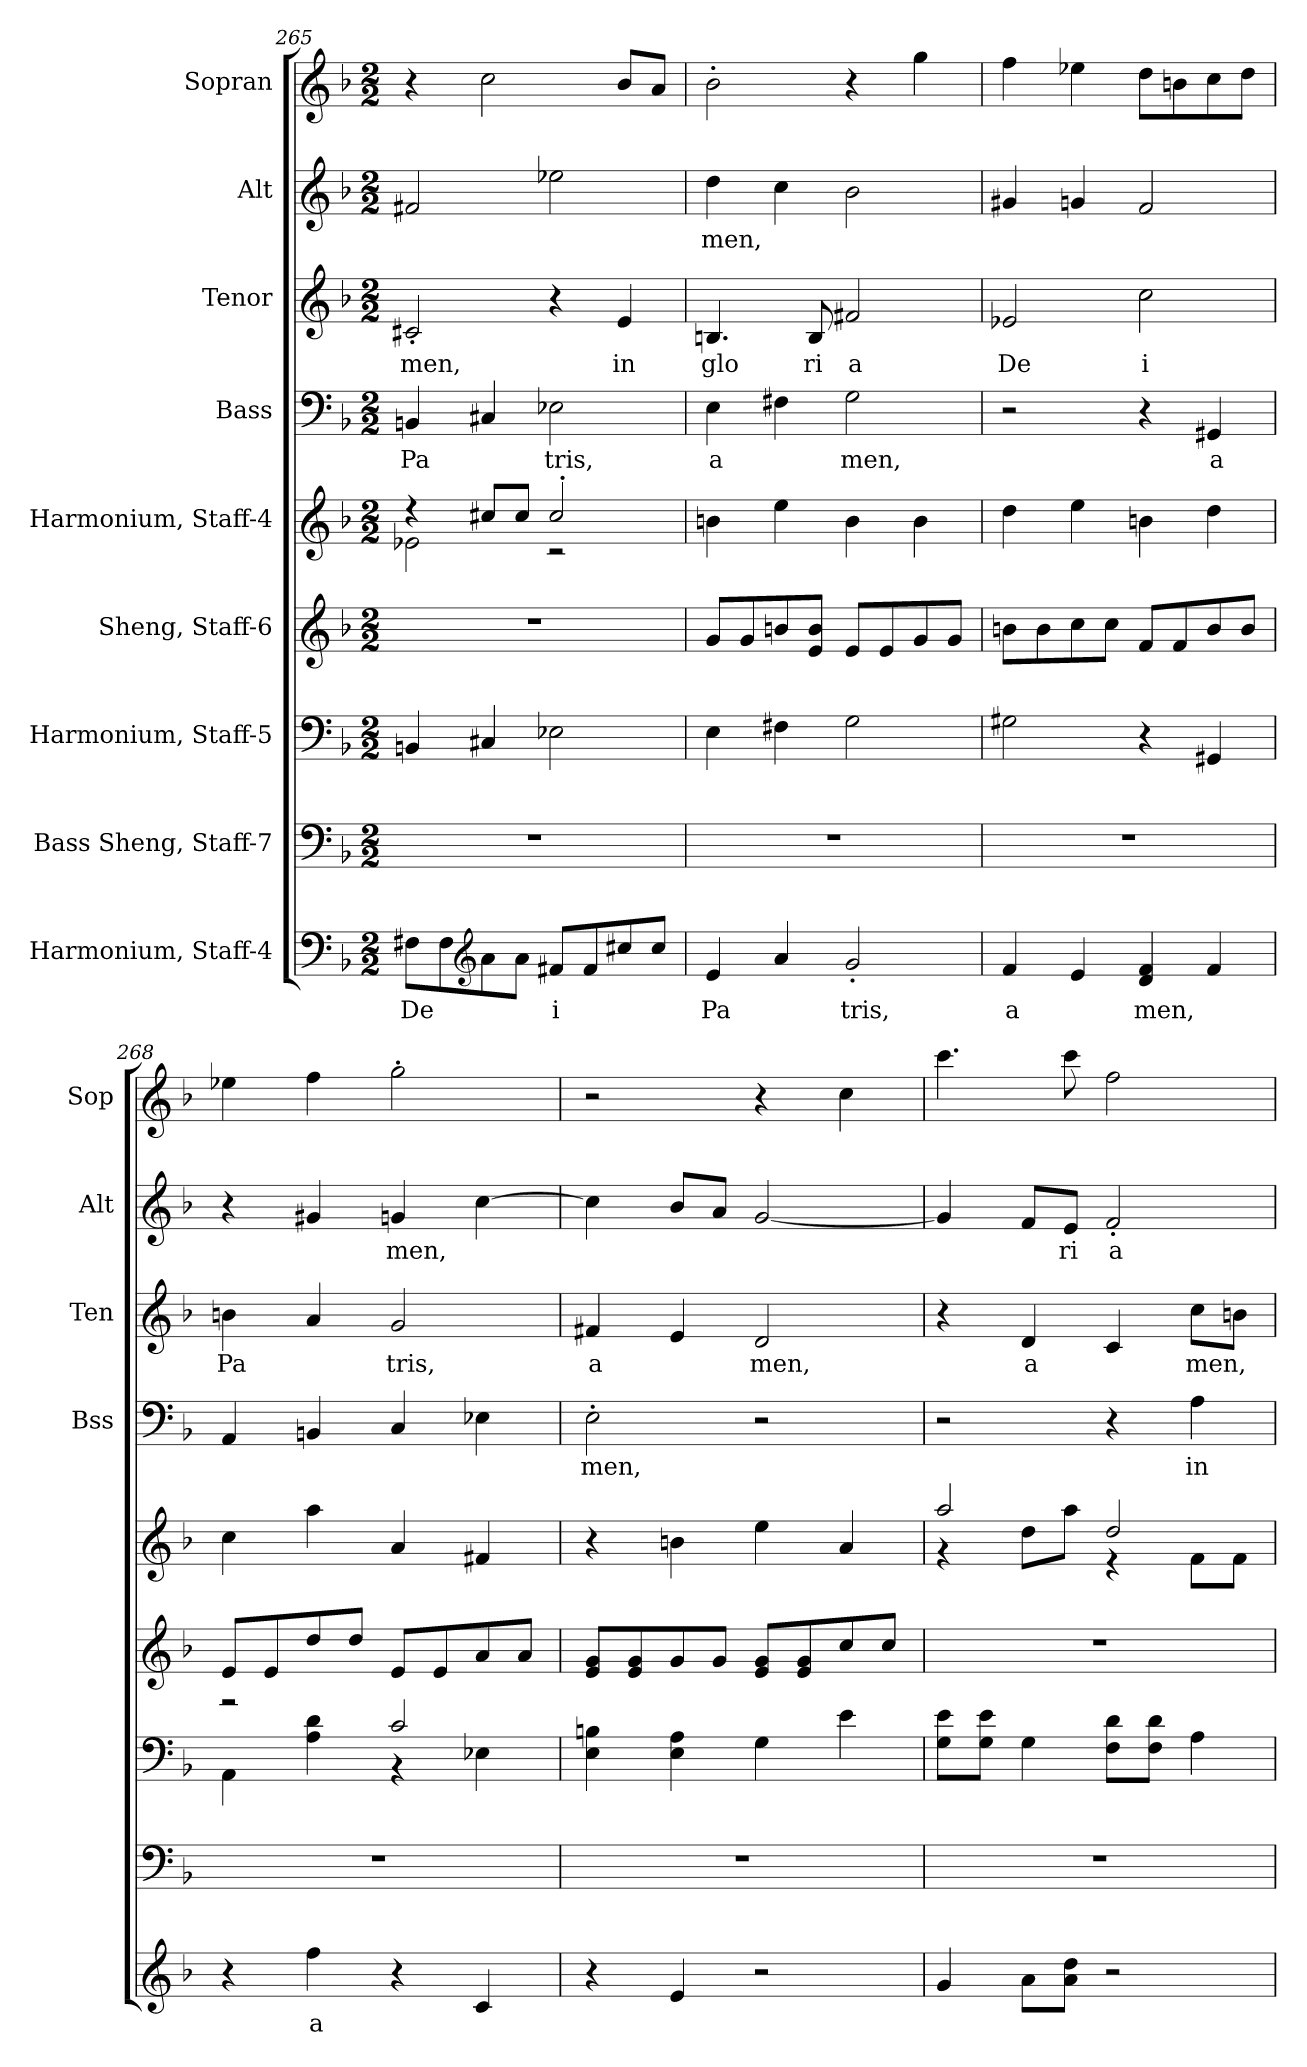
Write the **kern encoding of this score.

**kern	**text	**kern	**kern	**kern	**kern	**kern	**text	**kern	**text	**kern	**text	**kern
*part9	*part9	*part8	*part7	*part6	*part5	*part4	*part4	*part3	*part3	*part2	*part2	*part1
*staff9	*staff9	*staff8	*staff7	*staff6	*staff5	*staff4	*staff4	*staff3	*staff3	*staff2	*staff2	*staff1
*I"Harmonium, Staff-4	*	*I"Bass Sheng, Staff-7	*I"Harmonium, Staff-5	*I"Sheng, Staff-6	*I"Harmonium, Staff-4	*I"Bass	*	*I"Tenor	*	*I"Alt	*	*I"Sopran
*	*	*	*	*	*	*I'Bss	*	*I'Ten	*	*I'Alt	*	*I'Sop
!!LO:PB:g=z
*clefF4	*	*clefF4	*clefF4	*clefG2	*clefG2	*clefF4	*	*clefG2	*	*clefG2	*	*clefG2
*	*	*	*	*	*	*	*	*ITrd4c7	*	*ITrd2c3	*	*ITrd2c3
*k[b-]	*	*k[b-]	*k[b-]	*k[b-]	*k[b-]	*k[b-]	*	*k[b-e-]	*	*k[f#c#]	*	*k[f#c#]
*M2/2	*	*M2/2	*M2/2	*M2/2	*M2/2	*M2/2	*	*M2/2	*	*M2/2	*	*M2/2
=265	=265	=265	=265	=265	=265	=265	=265	=265	=265	=265	=265	=265
*	*	*	*	*	*^	*	*	*	*	*	*	*
8F#X\L	De	1r	4BBn/	1r	4r	2e-X\	4BBn/	Pa	2F#X'/	men,	2d#X/	.	4r
8F#\	.	.	.	.	.	.	.	.	.	.	.	.	.
*clefG2	*	*	*	*	*	*	*	*	*	*	*	*	*
8a\	.	.	4C#X/	.	8cc#X/L	.	4C#X/	.	.	.	.	.	2a\
8a\J	.	.	.	.	8cc#/J	.	.	.	.	.	.	.	.
8f#X/L	i	.	2E-X\	.	2cc#'/	2r	2E-X\	tris,	4r	.	2ccn\	.	.
8f#/	.	.	.	.	.	.	.	.	.	.	.	.	.
8cc#X/	.	.	.	.	.	.	.	.	4A/	in	.	.	8g/L
8cc#/J	.	.	.	.	.	.	.	.	.	.	.	.	8f#/J
*	*	*	*	*	*v	*v	*	*	*	*	*	*	*
=266	=266	=266	=266	=266	=266	=266	=266	=266	=266	=266	=266	=266
4e/	Pa	1r	4E\	8g/L	4bn\	4E\	a	4.En/	glo	4b\	men,	2g'\
.	.	.	.	8g/	.	.	.	.	.	.	.	.
4a/	.	.	4F#X\	8bn/	4ee\	4F#X\	.	.	.	4a\	.	.
.	.	.	.	8e/ 8b/J	.	.	.	8E/	ri	.	.	.
2g'/	tris,	.	2G\	8e/L	4b\	2G\	men,	2Bn/	a	2g\	.	4r
.	.	.	.	8e/	.	.	.	.	.	.	.	.
.	.	.	.	8g/	4b\	.	.	.	.	.	.	4ee\
.	.	.	.	8g/J	.	.	.	.	.	.	.	.
=267	=267	=267	=267	=267	=267	=267	=267	=267	=267	=267	=267	=267
4f/	a	1r	2G#X\	8bn\L	4dd\	2r	.	2A-X/	De	4e#X/	.	4dd\
.	.	.	.	8b\	.	.	.	.	.	.	.	.
4e/	.	.	.	8cc\	4ee\	.	.	.	.	4en/	.	4ccn\
.	.	.	.	8cc\J	.	.	.	.	.	.	.	.
4d/ 4f/	men,	.	4r	8f/L	4bn\	4r	.	2f\	i	2d/	.	8b\L
.	.	.	.	8f/	.	.	.	.	.	.	.	8g#X\
4f/	.	.	4GG#X/	8b/	4dd\	4GG#X/	a	.	.	.	.	8a\
.	.	.	.	8b/J	.	.	.	.	.	.	.	8b\J
=268	=268	=268	=268	=268	=268	=268	=268	=268	=268	=268	=268	=268
*	*	*	*^	*	*	*	*	*	*	*	*	*
4r	.	1r	2r	4AA\	8e/L	4cc\	4AA/	.	4en\	Pa	4r	.	4ccn\
.	.	.	.	.	8e/	.	.	.	.	.	.	.	.
4ff\	a	.	.	4A\ 4d\	8dd/	4aa\	4BBn/	.	4d/	.	4e#X/	.	4dd\
.	.	.	.	.	8dd/J	.	.	.	.	.	.	.	.
4r	.	.	2c/	4r	8e/L	4a/	4C/	.	2c/	tris,	4en/	men,	2ee'\
.	.	.	.	.	8e/	.	.	.	.	.	.	.	.
4c/	.	.	.	4E-X\	8a/	4f#X/	4E-X\	.	.	.	[4a\	.	.
.	.	.	.	.	8a/J	.	.	.	.	.	.	.	.
*	*	*	*v	*v	*	*	*	*	*	*	*	*	*
!!LO:PB:g=z
=269	=269	=269	=269	=269	=269	=269	=269	=269	=269	=269	=269	=269
4r	.	1r	4E\ 4Bn\	8e/ 8g/L	4r	2E'\	men,	4Bn/	a	4a\]	.	2r
.	.	.	.	8e/ 8g/	.	.	.	.	.	.	.	.
4e/	.	.	4E\ 4A\	8g/	4bn\	.	.	4A/	.	8g/L	.	.
.	.	.	.	8g/J	.	.	.	.	.	8f#/J	.	.
2r	.	.	4G\	8e/ 8g/L	4ee\	2r	.	2G/	men,	[2e/	.	4r
.	.	.	.	8e/ 8g/	.	.	.	.	.	.	.	.
.	.	.	4e\	8cc/	4a/	.	.	.	.	.	.	4a\
.	.	.	.	8cc/J	.	.	.	.	.	.	.	.
=270	=270	=270	=270	=270	=270	=270	=270	=270	=270	=270	=270	=270
*	*	*	*	*	*^	*	*	*	*	*	*	*
4g/	.	1r	8G\ 8e\L	1r	2aa/	4r	2r	.	4r	.	4e/]	.	4.aa\
.	.	.	8G\ 8e\J	.	.	.	.	.	.	.	.	.	.
8a\L	.	.	4G\	.	.	8dd\L	.	.	4G/	a	8d/L	.	.
8a\ 8dd\J	.	.	.	.	.	8aa\J	.	.	.	.	8c#/J	ri	8aa\
2r	.	.	8F\ 8d\L	.	2dd/	4r	4r	.	4F/	.	2d'/	a	2dd\
.	.	.	8F\ 8d\J	.	.	.	.	.	.	.	.	.	.
.	.	.	4A\	.	.	8f\L	4A\	in	8f\L	men,	.	.	.
.	.	.	.	.	.	8f\J	.	.	8en\J	.	.	.	.
*	*	*	*	*	*v	*v	*	*	*	*	*	*	*
=	=	=	=	=	=	=	=	=	=	=	=	=
*-	*-	*-	*-	*-	*-	*-	*-	*-	*-	*-	*-	*-
